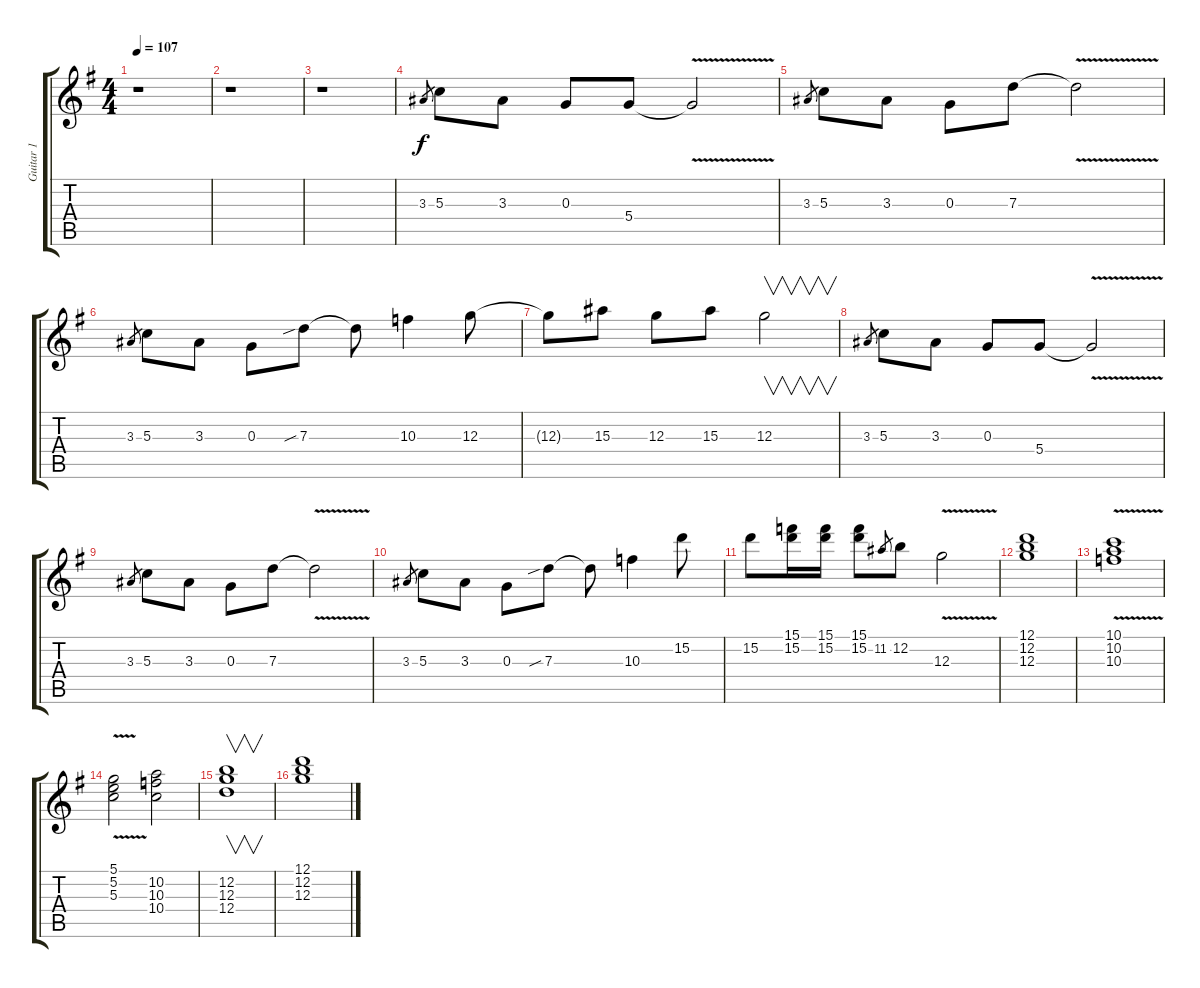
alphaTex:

\track ("Guitar 1" "Guitar 1") {instrument overdrivenguitar}
\staff {score tabs}
\tuning (D4 B3 G3 D3 G2 D2) {hide}
\ts (4 4)
\tempo 107
\clef g2
\ks g
r.1{dy f} |
r.1 |
r.1 |
3.3.8{gr} 5.3.8 3.3.8 0.3.8 5.4.8 5.4{v t}.2 |
3.3.8{gr} 5.3.8 3.3.8 0.3.8 7.3.8 7.3{v t}.2 |
3.3.8{gr} 5.3.8 3.3.8 0.3.8 7.3{sib}.8 7.3{t}.8 10.3.4 12.3.8 |
12.3{t}.8 15.3.8 12.3.8 15.3.8 12.3.2{v} |
3.3.8{gr} 5.3.8 3.3.8 0.3.8 5.4.8 5.4{v t}.2 |
3.3.8{gr} 5.3.8 3.3.8 0.3.8 7.3.8 7.3{v t}.2 |
3.3.8{gr} 5.3.8 3.3.8 0.3.8 7.3{sib}.8 7.3{t}.8 10.3.4 15.2.8 |
15.2.8 (15.1 15.2).16 (15.1 15.2).16 (15.1 15.2).8 11.2.8{gr} 12.2.8 12.3{v}.2 |
(12.1 12.2 12.3).1 |
(10.1{v} 10.2 10.3).1 |
(5.1 5.2 5.3{v}).2 (10.2 10.3 10.4).2 |
(12.2 12.3 12.4).1{v} |
(12.1 12.2 12.3).1
